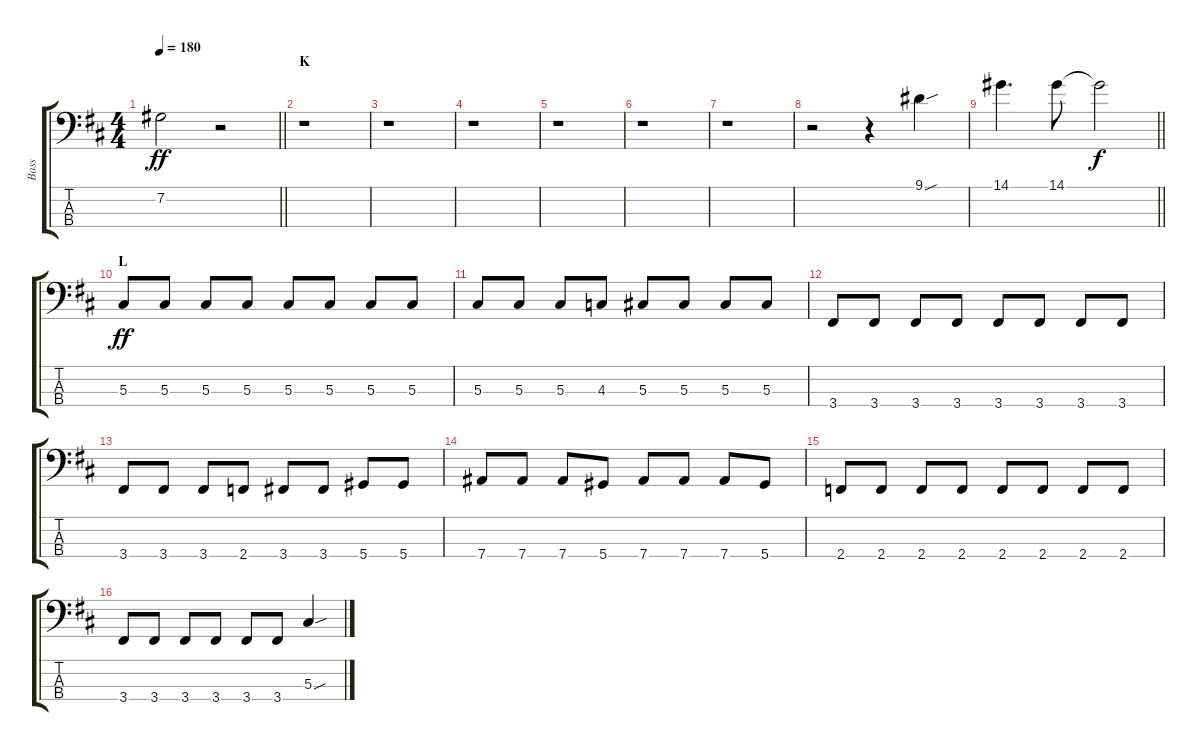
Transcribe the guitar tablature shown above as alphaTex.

\track ("Bass" "Bass") {instrument electricbasspick}
\staff {score tabs}
\tuning (Gb2 Db2 Ab1 Eb1) {hide}
\ts (4 4)
\tempo 180
\clef f4
\barLineRight lightlight
\ks d
7.2.2{dy ff} r.2 |
\section ("" "K")
r.1 |
r.1 |
r.1 |
r.1 |
r.1 |
r.1 |
r.2 r.4 9.1{sou}.4 |
\barLineRight lightlight
14.1.4{d} 14.1.8 14.1{t}.2{dy f} |
\section ("" "L")
5.3.8{dy ff} 5.3.8 5.3.8 5.3.8 5.3.8 5.3.8 5.3.8 5.3.8 |
5.3.8 5.3.8 5.3.8 4.3.8 5.3.8 5.3.8 5.3.8 5.3.8 |
3.4.8 3.4.8 3.4.8 3.4.8 3.4.8 3.4.8 3.4.8 3.4.8 |
3.4.8 3.4.8 3.4.8 2.4.8 3.4.8 3.4.8 5.4.8 5.4.8 |
7.4.8 7.4.8 7.4.8 5.4.8 7.4.8 7.4.8 7.4.8 5.4.8 |
2.4.8 2.4.8 2.4.8 2.4.8 2.4.8 2.4.8 2.4.8 2.4.8 |
3.4.8 3.4.8 3.4.8 3.4.8 3.4.8 3.4.8 5.3{sou}.4
